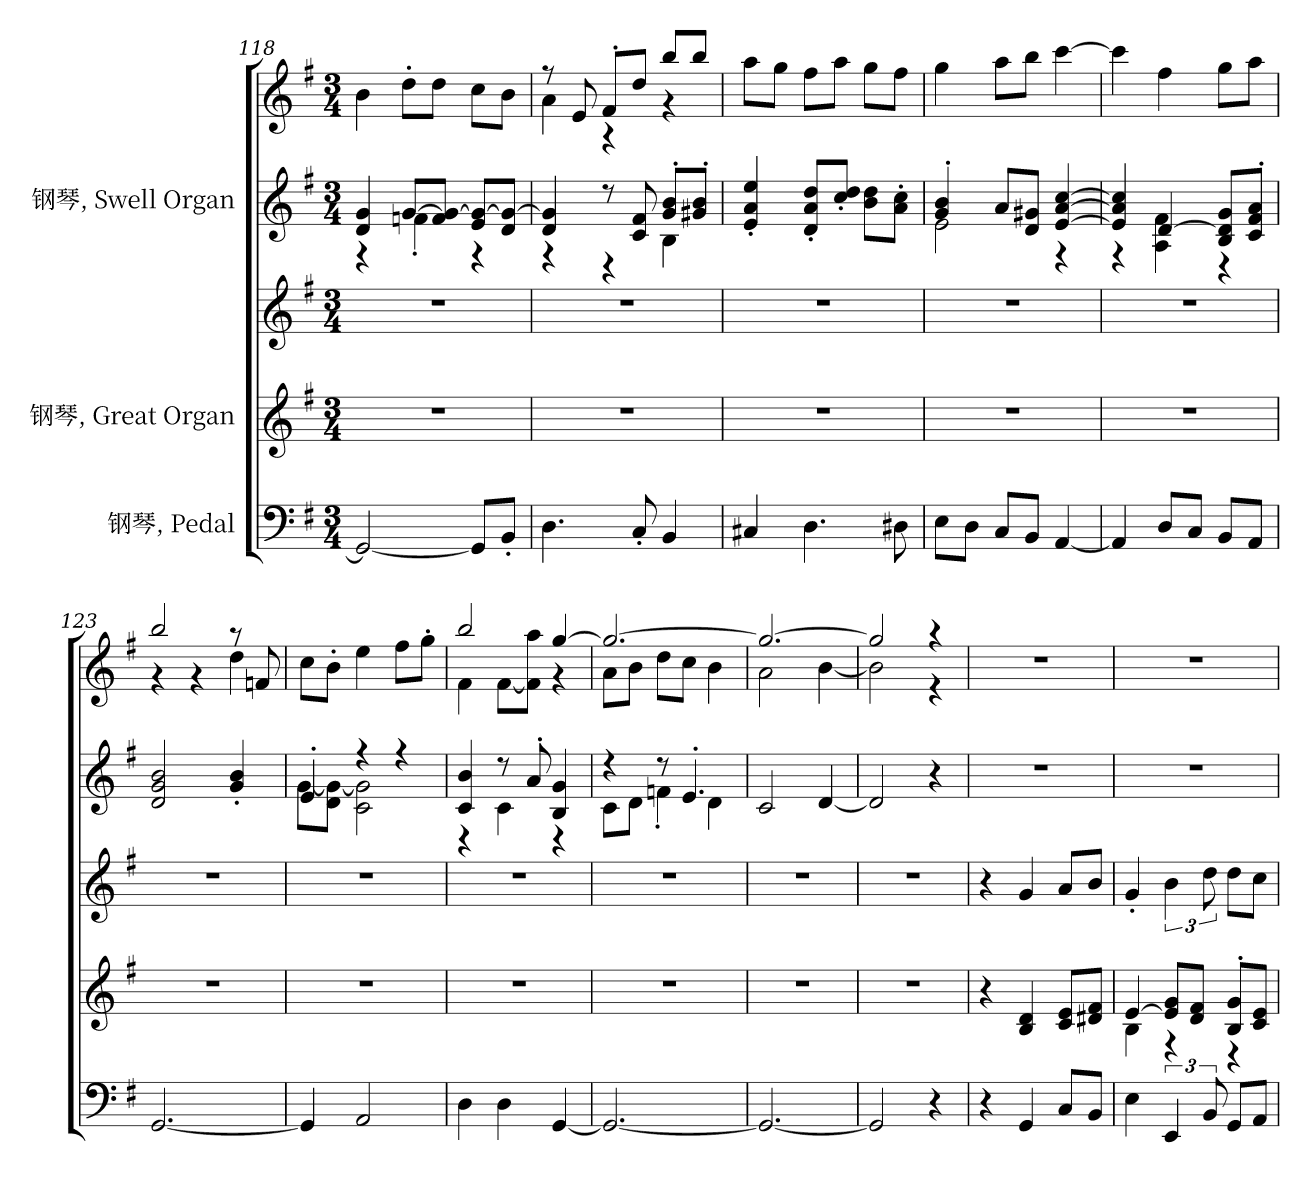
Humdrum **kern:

**kern	**kern	**kern	**kern	**kern
*part3	*part2	*part2	*part1	*part1
*staff5	*staff4	*staff3	*staff2	*staff1
*I"钢琴, Pedal	*I"钢琴, Great Organ	*	*I"钢琴, Swell Organ	*
*clefF4	*clefG2	*clefG2	*clefG2	*clefG2
*k[f#]	*k[f#]	*k[f#]	*k[f#]	*k[f#]
*M3/4	*M3/4	*M3/4	*M3/4	*M3/4
=118	=118	=118	=118	=118
*	*	*	*^	*
2GG/_	2.r	2.r	4d/ 4g/	4r	4b\
.	.	.	[8g/L	4fn'\	8dd'\L
.	.	.	8f/ 8g/_J	.	8dd\J
8GG/L]	.	.	8e/ 8g/_L	4r	8cc\L
8BB'/J	.	.	8d/ 8g/_J	.	8b\J
!!LO:PB:g=z
=119	=119	=119	=119	=119	=119
*	*	*	*	*	*^
4.D\	2.r	2.r	4d/ 4g/]	4r	8r	4a\
.	.	.	.	.	8e/	.
.	.	.	8r	4r	8f#'/L	4r
8C'/	.	.	8c/ 8f#/	.	8dd/J	.
4BB/	.	.	8g/' 8b/'L	4B\	8bb/L	4r
.	.	.	8g#X/' 8b/'J	.	8bb/J	.
*	*	*	*v	*v	*	*
*	*	*	*	*v	*v
=120	=120	=120	=120	=120
4C#X/	2.r	2.r	4e/' 4a/' 4ee/'	8aa\L
.	.	.	.	8gg\J
4.D\	.	.	8d/' 8a/' 8dd/'L	8ff#\L
.	.	.	8cc/' 8dd/'J	8aa\J
.	.	.	8b\ 8dd\L	8gg\L
8D#X\	.	.	8a\' 8cc\'J	8ff#\J
=121	=121	=121	=121	=121
*	*	*	*^	*
8E\L	2.r	2.r	4g/' 4b/'	2e\	4gg\
8D\J	.	.	.	.	.
8C/L	.	.	8a/L	.	8aa\L
8BB/J	.	.	8d/ 8g#X/J	.	8bb\J
[4AA/	.	.	[4e/ [4a/ [4cc/	4r	[4ccc\
=122	=122	=122	=122	=122	=122
4AA/]	2.r	2.r	4e/] 4a/] 4cc/]	4r	4ccc\]
8D/L	.	.	[4d/	4A\ 4f#\	4ff#\
8C/J	.	.	.	.	.
8BB/L	.	.	8B/ 8d/] 8g/L	4r	8gg\L
8AA/J	.	.	8c/' 8f#/' 8a/'J	.	8aa\J
*	*	*	*v	*v	*
=123	=123	=123	=123	=123
*	*	*	*	*^
[2.GG/	2.r	2.r	2d/ 2g/ 2b/	2bb/	4r
.	.	.	.	.	4r
.	.	.	4g/' 4b/'	8r	4dd\
.	.	.	.	8fn/	.
*	*	*	*	*v	*v
!!LO:LB:g=z
=124	=124	=124	=124	=124
*	*	*	*^	*
4GG/]	2.r	2.r	4e'/	[8g\L	8cc\L
.	.	.	.	8d\ 8g\_J	8b'\J
2AA/	.	.	4r	2c\ 2g\]	4ee\
.	.	.	4r	.	8ff#\L
.	.	.	.	.	8gg'\J
=125	=125	=125	=125	=125	=125
*	*	*	*	*	*^
4D\	2.r	2.r	4c/ 4b/	4r	2bb/	4f#\
4D\	.	.	8r	4c\	.	[8f#\L
.	.	.	8a'/	.	.	8f#\] 8aa\J
[4GG/	.	.	4B/ 4g/	4r	[4gg/	4r
=126	=126	=126	=126	=126	=126	=126
2.GG/_	2.r	2.r	4r	8c\L	2.gg/_	8a\L
.	.	.	.	8d\J	.	8b\J
.	.	.	8r	4fn'\	.	8dd\L
.	.	.	4.e'/	.	.	8cc\J
.	.	.	.	4d\	.	4b\
*	*	*	*v	*v	*	*
=127	=127	=127	=127	=127	=127
2.GG/_	2.r	2.r	2c/	2.gg/_	2a\
.	.	.	[4d/	.	[4b\
=128	=128	=128	=128	=128	=128
2GG/]	2.r	2.r	2d/]	2gg/]	2b\]
4r	.	.	4r	4r	4r
*	*	*	*	*v	*v
=129	=129	=129	=129	=129
4r	4r	4r	2.r	2.r
4GG/	4B/ 4d/	4g/	.	.
8C/L	8c/ 8e/L	8a/L	.	.
8BB/J	8d#X/ 8f#/J	8b/J	.	.
=130	=130	=130	=130	=130
*	*^	*	*	*
4E\	[4e/	4B\	4g'/	2.r	2.r
6EE/	8e/] 8g/L	4r	6b\	.	.
.	8d/ 8f#/J	.	.	.	.
12BB/	.	.	12dd\	.	.
8GG/L	8B/' 8g/'L	4r	8dd\L	.	.
8AA/J	8c/ 8e/J	.	8cc\J	.	.
*	*v	*v	*	*	*
=	=	=	=	=
*-	*-	*-	*-	*-
